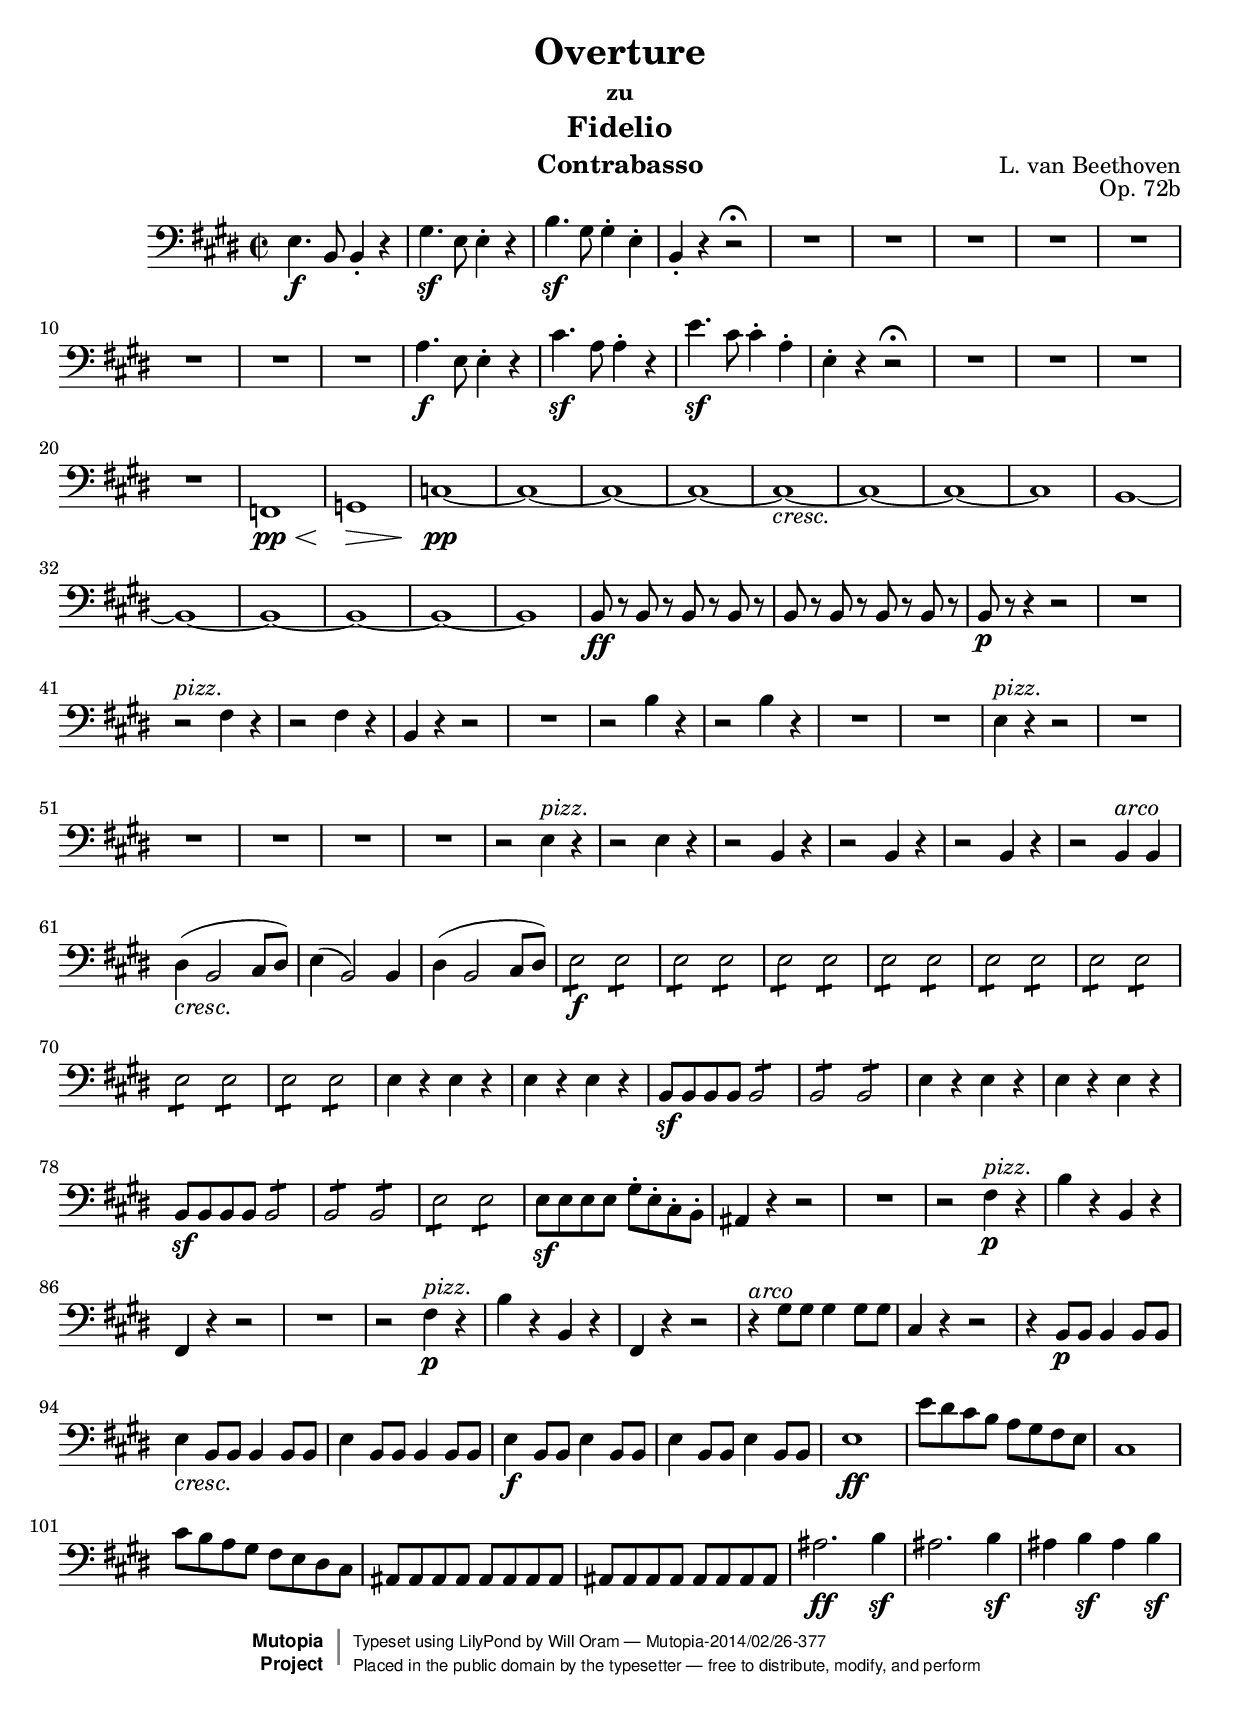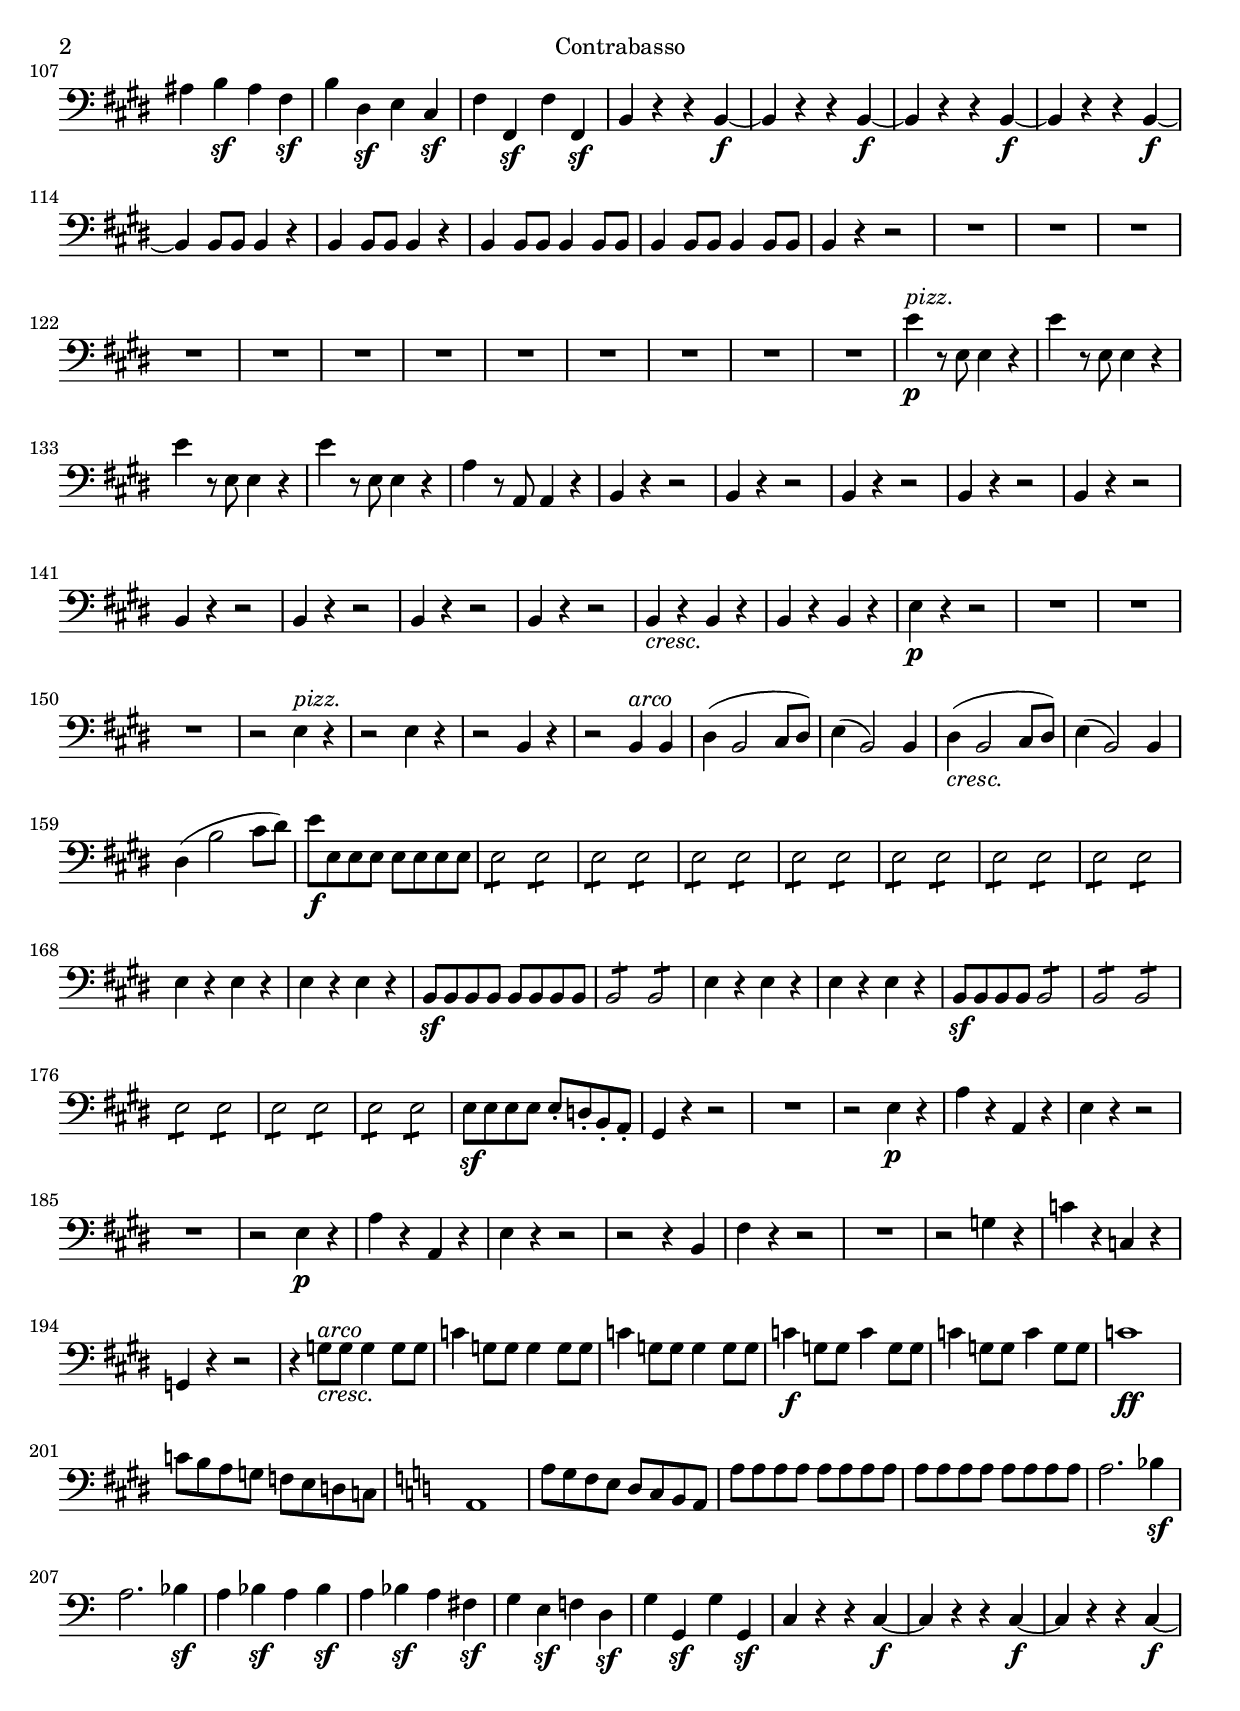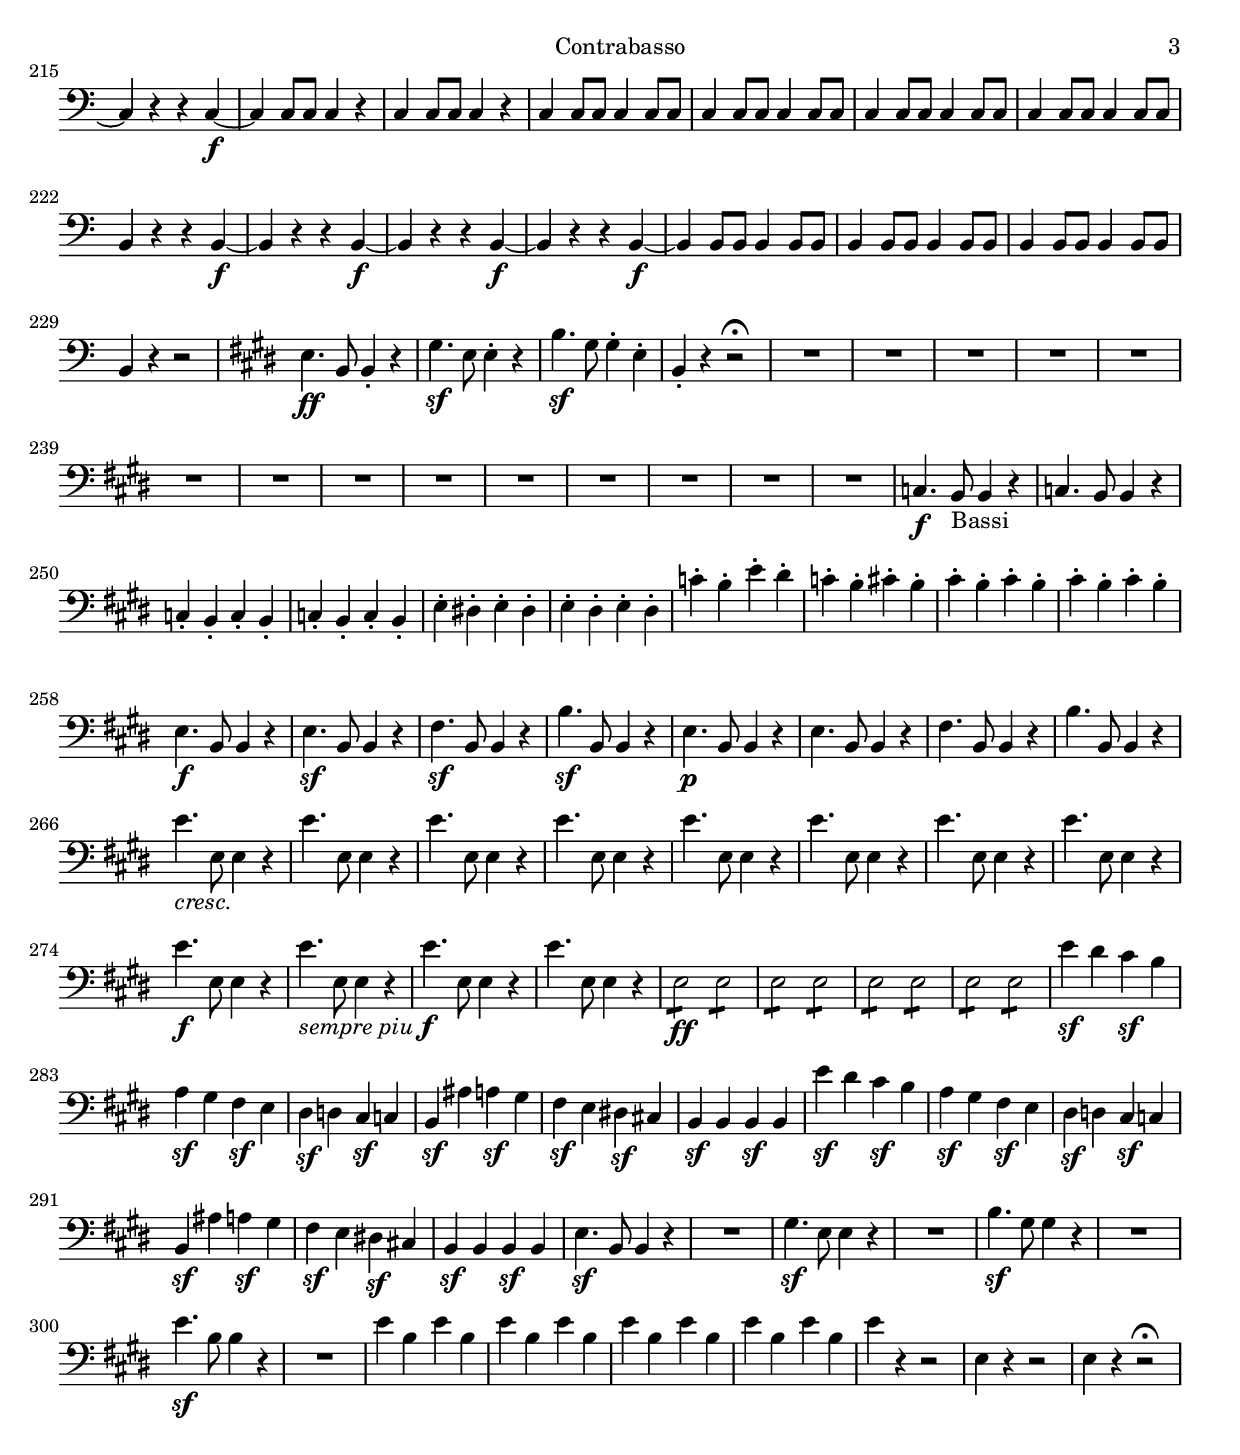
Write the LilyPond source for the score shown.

\version "2.18.0"
\include "english.ly"
\include "defs.ly"
\include "header.ly"
\header {
  instrument = "Contrabasso"
}

\version "2.18.0"
theBass =  \relative e {
	\transposition c
	\clef "bass"
	\time 2/2
	\key e \major

	e4.\f b8 b4-. r
	gsharp'4.\sf e8 e4-. r
	b'4.\sf gsharp8 gsharp4-. e-.
	b-. r r2\fermata

	R1*8

	a'4.\f e8 e4-. r
	csharp'4.\sf a8 a4-. r
	e'4.\sf csharp8 csharp4-. a-.
	e-. r r2\fermata

	R1*4

	f,1\pp\<
	g\!\>
	c\pp~\!
	c~
	c~
	c~
	c~_\cr
	c~
	c~
	c
	b~
	b~
	b~
	b~
	b~
	b
	b8\ff r b r b r b r
	b r b r b r b r
	b\p r r4 r2
	R1

	\set Staff.midiInstrument = #"pizzicato strings"
	r2^\markup { \italic pizz. } fsharp'4 r
	r2 fsharp4 r
	b, r r2
	R1
	r2 b'4 r
	r2 b4 r

	R1*2

	e,4^\markup { \italic pizz. } r r2

	R1*5

	r2 e4^\markup { \italic pizz. } r
	r2 e4 r
	r2 b4 r
	r2 b4 r
	r2 b4 r

	\set Staff.midiInstrument = #"contrabass"
	r2 b4^\markup { \italic arco } b
	dsharp(_\cr b2 csharp8 dsharp)
	e4( b2) b4
	dsharp4( b2 csharp8 dsharp)
	e2:8\f e2:
	e2: e2:
	e2: e2:
	e2: e2:
	e2: e2:
	e2: e2:
	e2: e2:
	e2: e2:
	e4 r e r
	e r e r
	b8\sf[ b b b] b2:
	b2: b2:
	e4 r e r
	e r e r
	b8\sf[ b b b] b2:
	b2: b2:
	e2: e2:
	e8\sf[ e e e] gsharp-.[ e-. csharp-. b-.]
	asharp4 r r2
	R1

	\set Staff.midiInstrument = #"pizzicato strings"
	r2 fsharp'4\p^\markup { \italic pizz. } r
	b r b, r
	fsharp r r2
	R1
	r2 fsharp'4\p^\markup { \italic pizz. } r
	b r b, r
	fsharp r r2

	\set Staff.midiInstrument = #"contrabass"
	r4^\markup { \italic arco } gsharp'8 gsharp gsharp4 gsharp8 gsharp
	csharp,4 r r2
	r4 b8\p b b4 b8 b
	e4_\cr b8 b b4 b8 b
	e4 b8 b b4 b8 b
	e4\f b8 b e4 b8 b
	e4 b8 b e4 b8 b
	e1\ff
	e'8[ dsharp csharp b] a[ gsharp fsharp e]
	csharp1
	csharp'8[ b a gsharp] fsharp[ e dsharp csharp]
	asharp8[ asharp asharp asharp] asharp[ asharp asharp asharp]
	asharp8[ asharp asharp asharp] asharp[ asharp asharp asharp]
	asharp'2.\ff b4\sf
	asharp2. b4\sf
	asharp4 b\sf asharp4 b\sf
	asharp4 b\sf asharp fsharp\sf
	b dsharp,\sf e csharp\sf
	fsharp fsharp,\sf fsharp' fsharp,\sf
	b r r b\f~
	b r r b\f~
	b r r b\f~
	b r r b\f~
	b b8 b b4 r
	b b8 b b4 r
	b4 b8 b b4 b8 b
	b4 b8 b b4 b8 b
	b4 r r2

	R1*12

	\set Staff.midiInstrument = #"pizzicato strings"
	e'4\p^\markup { \italic pizz. } r8 e, e4 r
	e'4 r8 e, e4 r
	e'4 r8 e, e4 r
	e'4 r8 e, e4 r
	a4 r8 a, a4 r
	b4 r r2
	b4 r r2
	b4 r r2
	b4 r r2
	b4 r r2
	b4 r r2
	b4 r r2
	b4 r r2
	b4 r r2
	b4_\cr r b r
	b r b r
	e\p r r2

	R1*3

	r2 e4^\markup { \italic pizz. } r
	r2 e4 r
	r2 b4 r

	\set Staff.midiInstrument = #"contrabass"
	r2 b4^\markup { \italic arco } b
	dsharp( b2 csharp8 dsharp)
	e4( b2) b4
	dsharp4(_\cr b2 csharp8 dsharp)
	e4( b2) b4
	dsharp4( b'2 csharp8 dsharp)
	e8\f[ e, e e] e[ e e e]
	e2: e2:
	e2: e2:
	e2: e2:
	e2: e2:
	e2: e2:
	e2: e2:
	e2: e2:
	e4 r e r
	e r e r
	b8\sf[ b b b] b[ b b b]
	b2: b2:
	e4 r e r
	e r e r
	b8\sf[ b b b] b2:
	b2: b2:
	e2: e2:
	e2: e2:
	e2: e2:
	e8\sf[ e e e] e-.[ d-. b-. a-.]
	gsharp4 r r2
	R1

	\set Staff.midiInstrument = #"pizzicato strings"
	r2 e'4\p r
	a r a, r
	e' r r2
	R1
	r2 e4\p r
	a r a, r
	e' r r2
	r2 r4 b
	fsharp' r r2
	R1
	r2 g4 r
		% NOTE: In the print version, this measure is r2 g4 r2, which is 5/4.
	c4 r c, r
	g r r2

	\set Staff.midiInstrument = #"contrabass"
	r4 g'8_\cr^\markup { \italic arco } g g4 g8 g
	c4 g8 g g4 g8 g
	c4 g8 g g4 g8 g
	c4\f g8 g c4 g8 g
	c4 g8 g c4 g8 g
	c1\ff
	c8[ b a g] f[ e d c]

	\key c \major

	a1
	a'8[ g f e] d[ c b a]
	a'[ a a a] a[ a a a]
	a[ a a a] a[ a a a]
	a2. bflat4\sf
	a2. bflat4\sf
	a4 bflat\sf a bflat\sf
	a bflat\sf a fsharp\sf
	g e\sf f! d\sf
	g g,\sf g' g,\sf
	c r r c\f~
	c r r c\f~
	c r r c\f~
	c r r c\f~
	c c8 c c4 r
	c c8 c c4 r
	c4 c8 c c4 c8 c
	c4 c8 c c4 c8 c
	c4 c8 c c4 c8 c
	c4 c8 c c4 c8 c
	b4 r r b\f~
	b4 r r b\f~
	b4 r r b\f~
	b4 r r b\f~
	b b8 b b4 b8 b
	b4 b8 b b4 b8 b
	b4 b8 b b4 b8 b
	b4 r r2

	\key e \major

	e4.\ff b8 b4-. r
	gsharp'4.\sf e8 e4-. r
	b'4.\sf gsharp8 gsharp4-. e-.
	b-. r r2\fermata

	R1*14

	c4.\f b8_\markup { Bassi } b4 r
	c4. b8 b4 r
	c4-. b-. c-. b-.
	c4-. b-. c-. b-.
	e-. dsharp!-. e-. dsharp-.
	e-. dsharp-. e-. dsharp-.
	c'-. b-. e-. dsharp-.
	c-. b-. csharp-. b-.
	csharp-. b-. csharp-. b-.
	csharp-. b-. csharp-. b-.
	e,4.\f b8 b4 r
	e4.\sf b8 b4 r
	fsharp'4.\sf b,8 b4 r
	b'4.\sf b,8 b4 r
	e4.\p b8 b4 r
	e4. b8 b4 r
	fsharp'4. b,8 b4 r
	b'4. b,8 b4 r
	e'4._\cr e,8 e4 r
	e'4. e,8 e4 r
	e'4. e,8 e4 r
	e'4. e,8 e4 r
	e'4. e,8 e4 r
	e'4. e,8 e4 r
	e'4. e,8 e4 r
	e'4. e,8 e4 r
	e'4.\f e,8 e4 r
	e'4._\markup { \italic {sempre piu \dynamic f} } e,8 e4 r
	e'4. e,8 e4 r
	e'4. e,8 e4 r
	e2:\ff e2:
	e2: e2:
	e2: e2:
	e2: e2:
	e'4\sf dsharp csharp\sf b
	a\sf gsharp fsharp\sf e
	dsharp\sf d csharp\sf c
	b\sf asharp' a\sf gsharp
	fsharp\sf e dsharp!\sf csharp!
	b\sf b b\sf b
	e'4\sf dsharp csharp\sf b
	a\sf gsharp fsharp\sf e
	dsharp\sf d csharp\sf c
	b\sf asharp' a\sf gsharp
	fsharp\sf e dsharp!\sf csharp!
	b\sf b b\sf b
	e4.\sf b8 b4 r
	R1
	gsharp'4.\sf e8 e4 r
	R1
	b'4.\sf gsharp8 gsharp4 r
	R1
	e'4.\sf b8 b4 r
	R1
	e4 b e b
	e4 b e b
	e4 b e b
	e4 b e b
	e r r2
	e,4 r r2
	e4 r r2\fermata
}


\score {
  \new Staff \with {
    midiInstrument = #"contrabass"
  } {
    \new Voice = "Contrabasso" \theBass
  }
  \layout {}
  \midi {
    \tempo 4 = 280
  }
}
